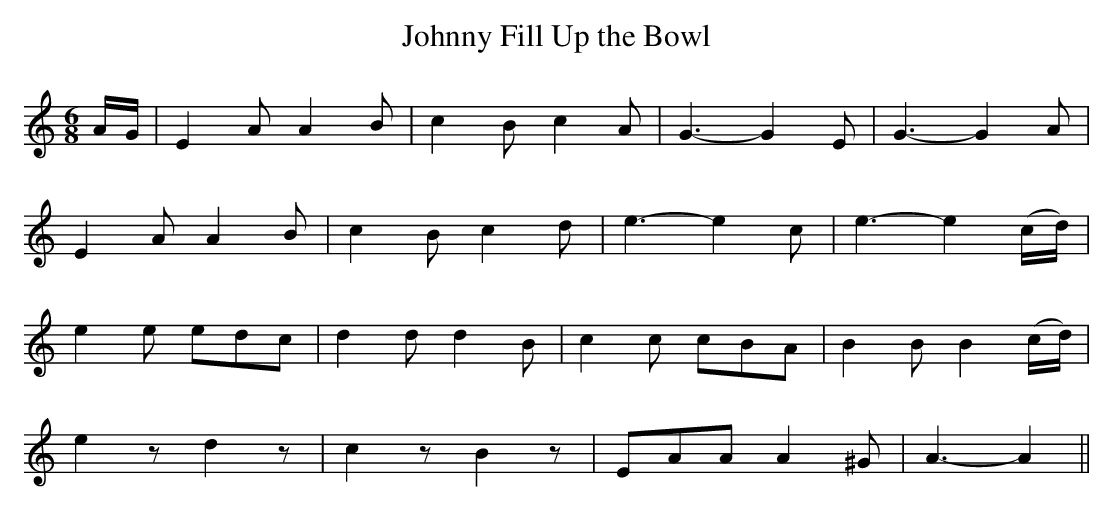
X:1
T: Johnny Fill Up the Bowl
M:6/8
L:1/8
K:Am
A/G/ | E2 A A2 B | c2 B c2 A | G3- G2 E | G3- G2 A |
E2 A A2 B | c2 B c2 d | e3- e2 c | e3- e2 (c/d/) |
e2 e edc | d2 d d2 B | c2 c cBA | B2 B B2 (c/d/) |
e2 z d2 z | c2 z B2 z | EAA A2 ^G | A3- A2 ||
